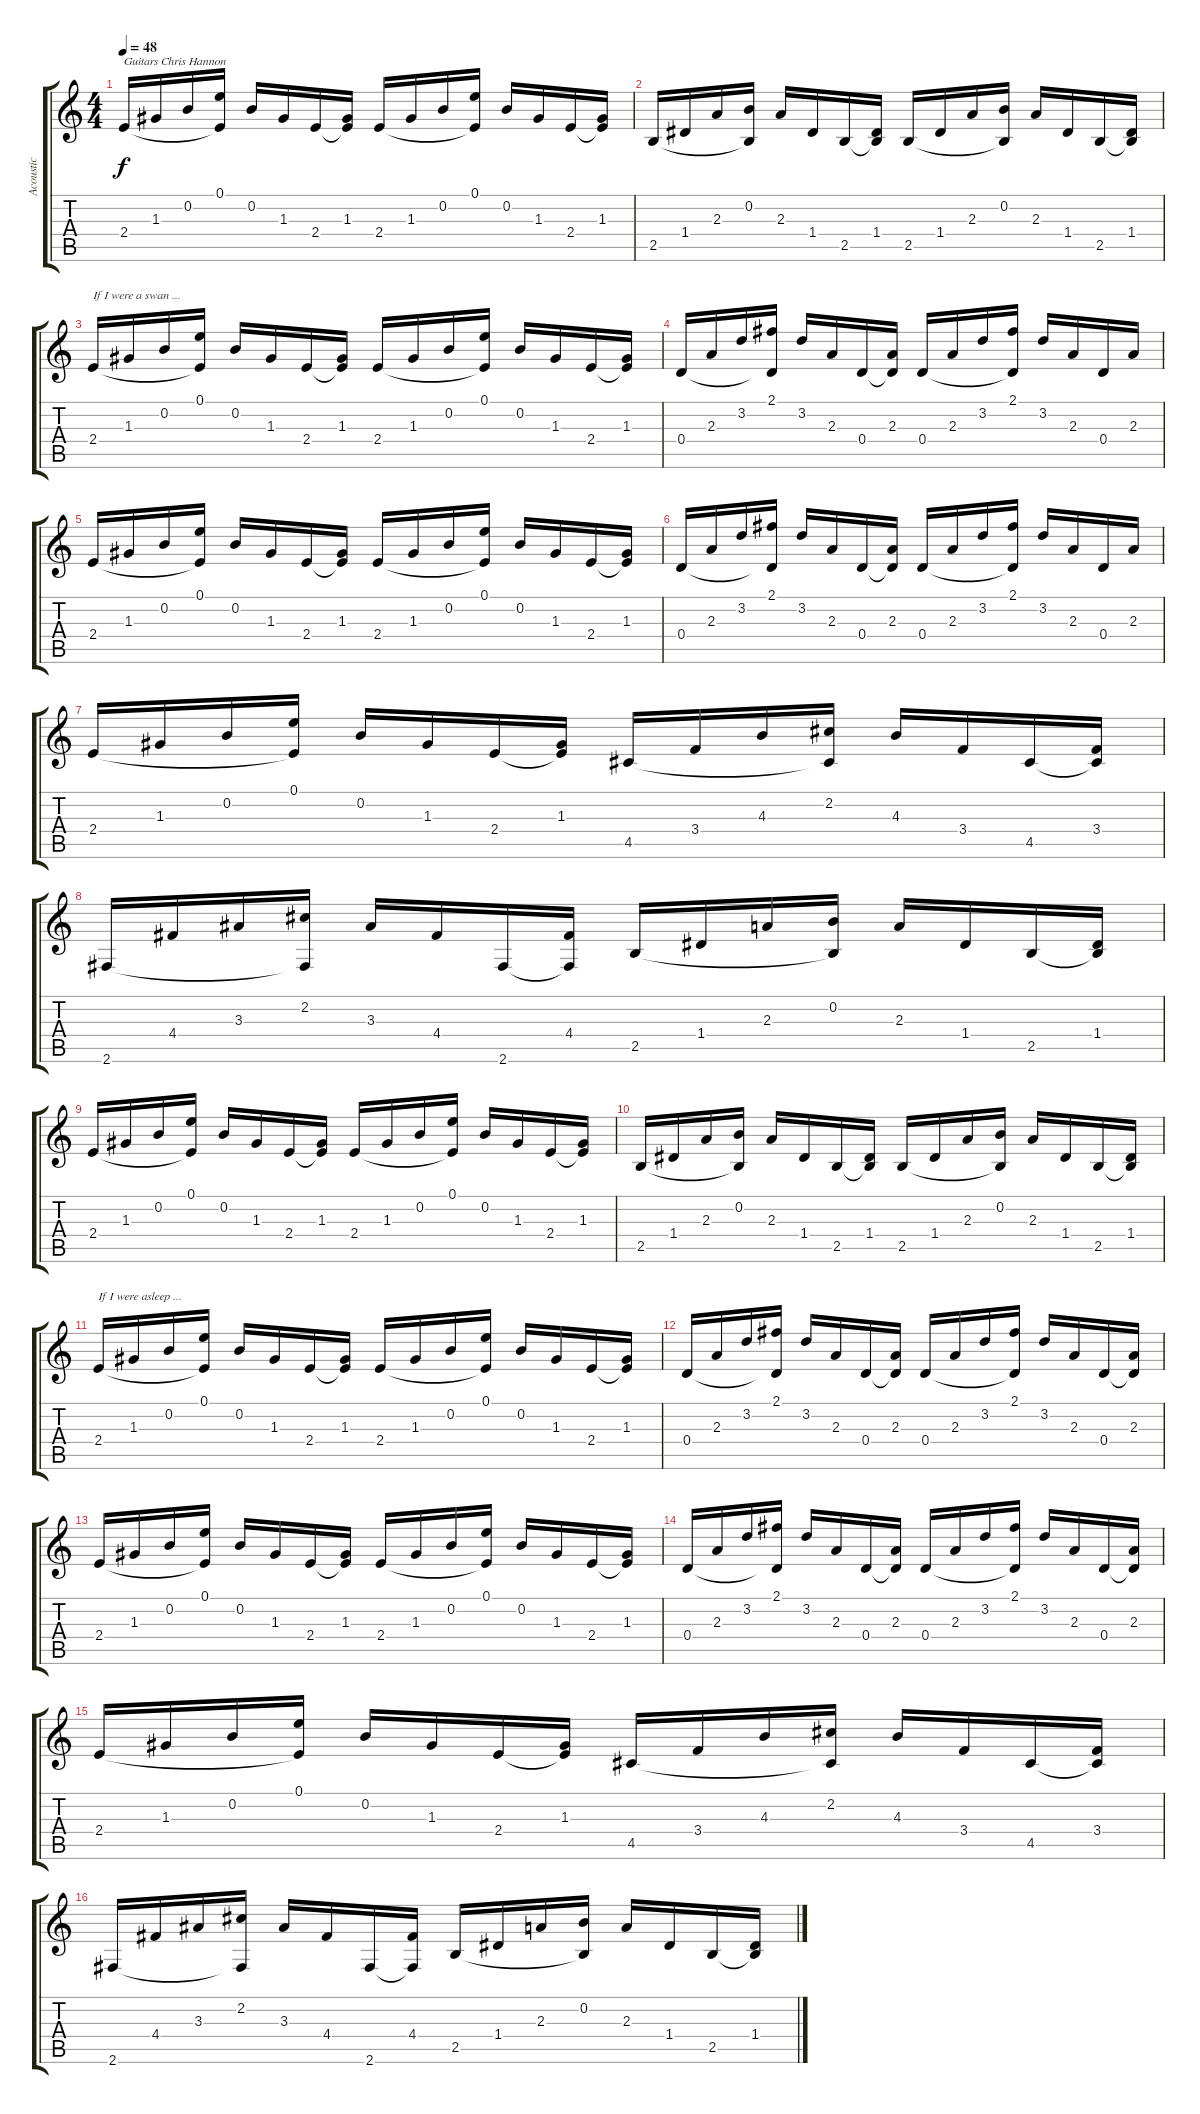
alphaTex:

\track ("Acoustic" "Acoustic") {instrument acousticguitarnylon}
\staff {score tabs}
\tuning (E4 B3 G3 D3 A2 E2) {hide}
\ts (4 4)
\tempo 48
\clef g2
\ks c
2.4.16{txt "Guitars Chris Hannon" dy f instrument acousticguitarnylon} 1.3.16 0.2.16 (0.1 2.4{t}).16 0.2.16 1.3.16 2.4.16 (1.3 2.4{t}).16 2.4.16 1.3.16 0.2.16 (0.1 2.4{t}).16 0.2.16 1.3.16 2.4.16 (1.3 2.4{t}).16 |
2.5.16 1.4.16 2.3.16 (0.2 2.5{t}).16 2.3.16 1.4.16 2.5.16 (1.4 2.5{t}).16 2.5.16 1.4.16 2.3.16 (0.2 2.5{t}).16 2.3.16 1.4.16 2.5.16 (1.4 2.5{t}).16 |
2.4.16{txt "If I were a swan ..."} 1.3.16 0.2.16 (0.1 2.4{t}).16 0.2.16 1.3.16 2.4.16 (1.3 2.4{t}).16 2.4.16 1.3.16 0.2.16 (0.1 2.4{t}).16 0.2.16 1.3.16 2.4.16 (1.3 2.4{t}).16 |
0.4.16 2.3.16 3.2.16 (2.1 0.4{t}).16 3.2.16 2.3.16 0.4.16 (2.3 0.4{t}).16 0.4.16 2.3.16 3.2.16 (2.1 0.4{t}).16 3.2.16 2.3.16 0.4.16 2.3.16 |
2.4.16 1.3.16 0.2.16 (0.1 2.4{t}).16 0.2.16 1.3.16 2.4.16 (1.3 2.4{t}).16 2.4.16 1.3.16 0.2.16 (0.1 2.4{t}).16 0.2.16 1.3.16 2.4.16 (1.3 2.4{t}).16 |
0.4.16 2.3.16 3.2.16 (2.1 0.4{t}).16 3.2.16 2.3.16 0.4.16 (2.3 0.4{t}).16 0.4.16 2.3.16 3.2.16 (2.1 0.4{t}).16 3.2.16 2.3.16 0.4.16 2.3.16 |
2.4.16 1.3.16 0.2.16 (0.1 2.4{t}).16 0.2.16 1.3.16 2.4.16 (1.3 2.4{t}).16 4.5.16 3.4.16 4.3.16 (2.2 4.5{t}).16 4.3.16 3.4.16 4.5.16 (3.4 4.5{t}).16 |
2.6.16 4.4.16 3.3.16 (2.2 2.6{t}).16 3.3.16 4.4.16 2.6.16 (4.4 2.6{t}).16 2.5.16 1.4.16 2.3.16 (0.2 2.5{t}).16 2.3.16 1.4.16 2.5.16 (1.4 2.5{t}).16 |
2.4.16 1.3.16 0.2.16 (0.1 2.4{t}).16 0.2.16 1.3.16 2.4.16 (1.3 2.4{t}).16 2.4.16 1.3.16 0.2.16 (0.1 2.4{t}).16 0.2.16 1.3.16 2.4.16 (1.3 2.4{t}).16 |
2.5.16 1.4.16 2.3.16 (0.2 2.5{t}).16 2.3.16 1.4.16 2.5.16 (1.4 2.5{t}).16 2.5.16 1.4.16 2.3.16 (0.2 2.5{t}).16 2.3.16 1.4.16 2.5.16 (1.4 2.5{t}).16 |
2.4.16{txt "If I were asleep ..."} 1.3.16 0.2.16 (0.1 2.4{t}).16 0.2.16 1.3.16 2.4.16 (1.3 2.4{t}).16 2.4.16 1.3.16 0.2.16 (0.1 2.4{t}).16 0.2.16 1.3.16 2.4.16 (1.3 2.4{t}).16 |
0.4.16 2.3.16 3.2.16 (2.1 0.4{t}).16 3.2.16 2.3.16 0.4.16 (2.3 0.4{t}).16 0.4.16 2.3.16 3.2.16 (2.1 0.4{t}).16 3.2.16 2.3.16 0.4.16 (2.3 0.4{t}).16 |
2.4.16 1.3.16 0.2.16 (0.1 2.4{t}).16 0.2.16 1.3.16 2.4.16 (1.3 2.4{t}).16 2.4.16 1.3.16 0.2.16 (0.1 2.4{t}).16 0.2.16 1.3.16 2.4.16 (1.3 2.4{t}).16 |
0.4.16 2.3.16 3.2.16 (2.1 0.4{t}).16 3.2.16 2.3.16 0.4.16 (2.3 0.4{t}).16 0.4.16 2.3.16 3.2.16 (2.1 0.4{t}).16 3.2.16 2.3.16 0.4.16 (2.3 0.4{t}).16 |
2.4.16 1.3.16 0.2.16 (0.1 2.4{t}).16 0.2.16 1.3.16 2.4.16 (1.3 2.4{t}).16 4.5.16 3.4.16 4.3.16 (2.2 4.5{t}).16 4.3.16 3.4.16 4.5.16 (3.4 4.5{t}).16 |
2.6.16 4.4.16 3.3.16 (2.2 2.6{t}).16 3.3.16 4.4.16 2.6.16 (4.4 2.6{t}).16 2.5.16 1.4.16 2.3.16 (0.2 2.5{t}).16 2.3.16 1.4.16 2.5.16 (1.4 2.5{t}).16
